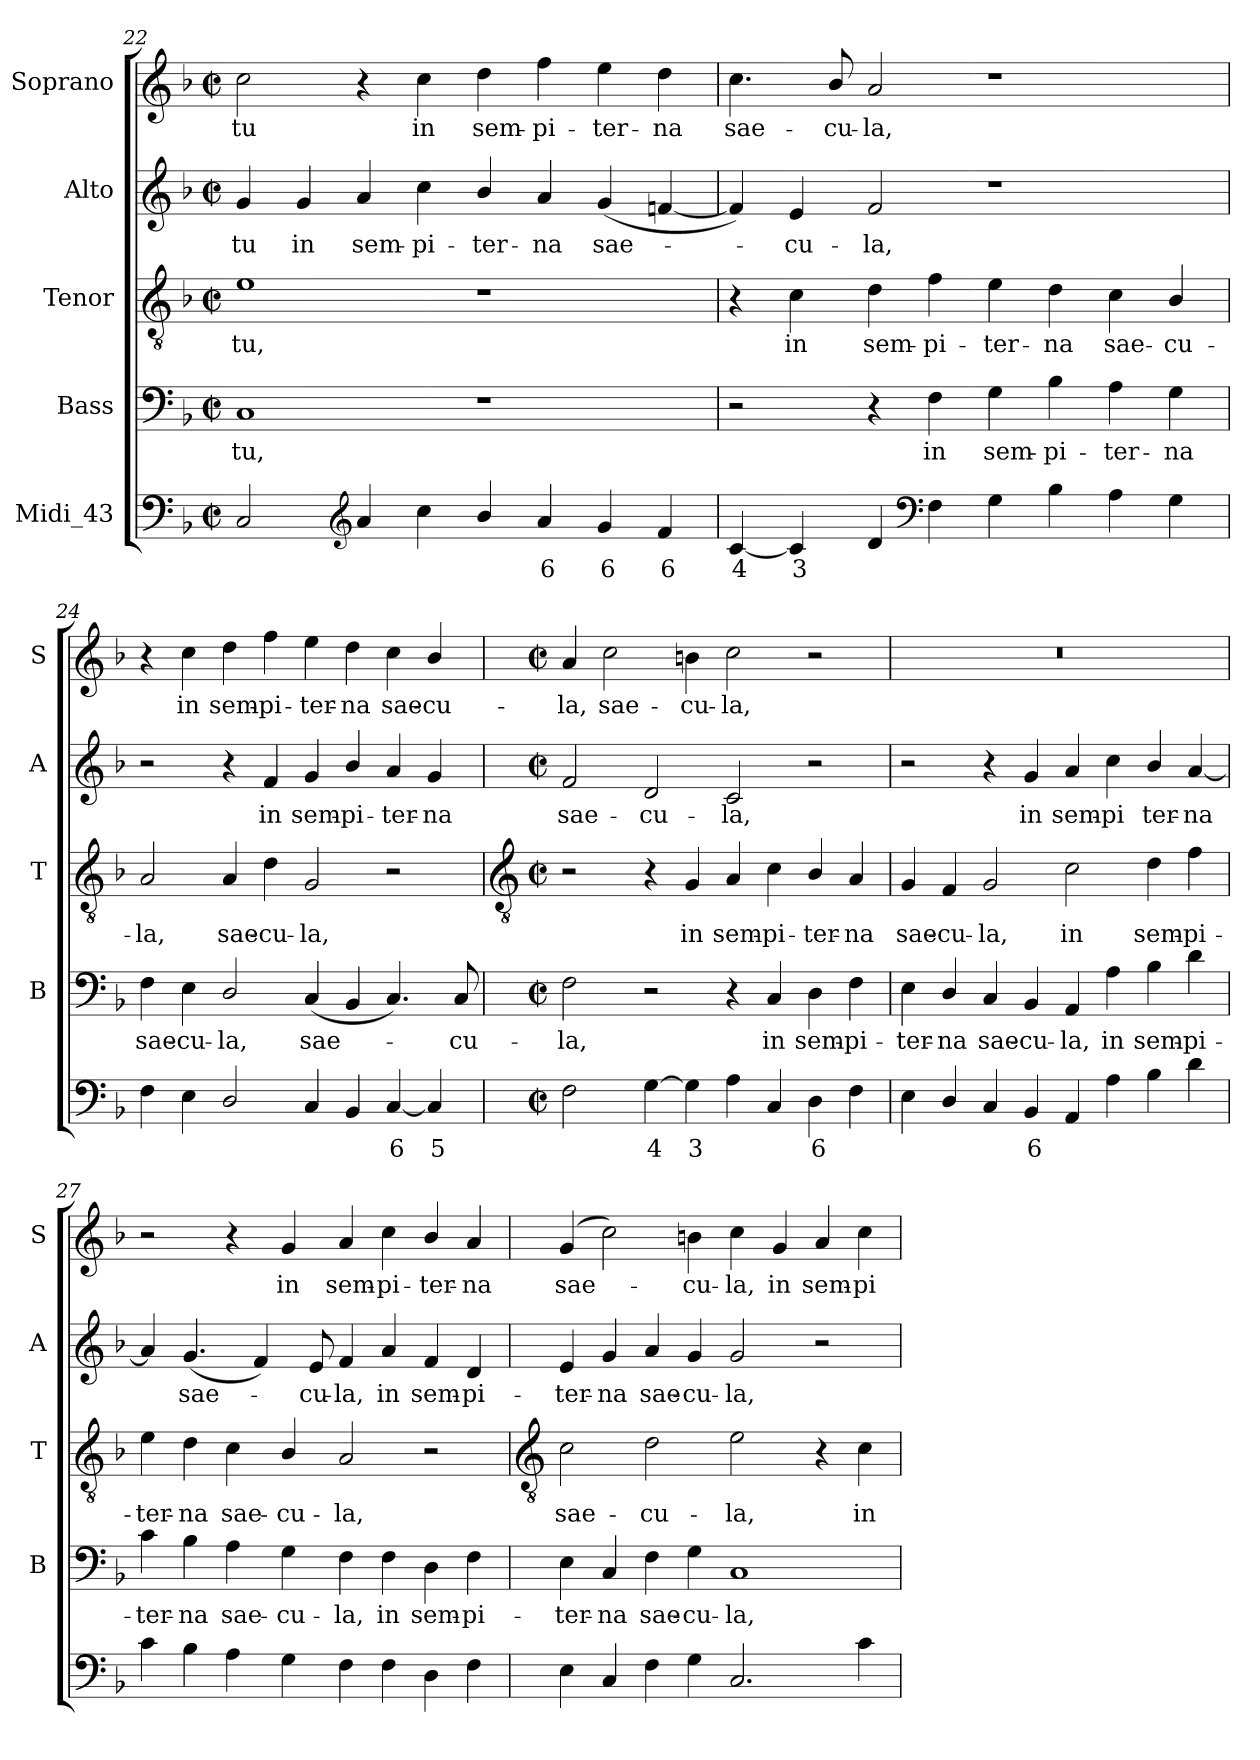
**kern	**text	**kern	**text	**kern	**text	**kern	**text	**kern	**text
*part5	*part5	*part4	*part4	*part3	*part3	*part2	*part2	*part1	*part1
*staff5	*staff5	*staff4	*staff4	*staff3	*staff3	*staff2	*staff2	*staff1	*staff1
*I"Midi_43	*	*I"Bass	*	*I"Tenor	*	*I"Alto	*	*I"Soprano	*
*	*	*I'B	*	*I'T	*	*I'A	*	*I'S	*
*clefF4	*	*clefF4	*	*clefGv2	*	*clefG2	*	*clefG2	*
*k[b-]	*	*k[b-]	*	*k[b-]	*	*k[b-]	*	*k[b-]	*
*F:	*	*F:	*	*F:	*	*F:	*	*F:	*
*M4/2	*	*M4/2	*	*M4/2	*	*M4/2	*	*M4/2	*
*met(c|)	*	*met(c|)	*	*met(c|)	*	*met(c|)	*	*met(c|)	*
=22	=22	=22	=22	=22	=22	=22	=22	=22	=22
!	!	!	!LO:LY:b	!	!LO:LY:b	!	!LO:LY:b	!	!LO:LY:b
2C	.	1C	-tu,	1e	-tu,	4g	-tu	2cc	-tu
!	!	!	!	!	!	!	!LO:LY:b	!	!
.	.	.	.	.	.	4g	in	.	.
*clefG2	*	*	*	*	*	*	*	*	*
!	!	!	!	!	!	!	!LO:LY:b	!	!
4a	.	.	.	.	.	4a	sem-	4r	.
!	!	!	!	!	!	!	!LO:LY:b	!	!LO:LY:b
4cc	.	.	.	.	.	4cc	-pi-	4cc	in
!	!	!	!	!	!	!	!LO:LY:b	!	!LO:LY:b
4b-/	.	1r	.	1r	.	4b-/	-ter-	4dd	sem-
!	!LO:LY:b	!	!	!	!	!	!LO:LY:b	!	!LO:LY:b
4a	6	.	.	.	.	4a	-na	4ff	-pi-
!	!LO:LY:b	!	!	!	!	!	!LO:LY:b	!	!LO:LY:b
4g	6	.	.	.	.	(<4g	sae-	4ee	-ter-
!	!LO:LY:b	!	!	!	!	!	!	!	!LO:LY:b
4f	6	.	.	.	.	[4fn	.	4dd	-na
=23	=23	=23	=23	=23	=23	=23	=23	=23	=23
!	!LO:LY:b	!	!	!	!	!	!	!	!LO:LY:b
[4c	4	2r	.	4r	.	4f])	.	4.cc	sae-
!	!LO:LY:b	!	!	!	!LO:LY:b	!	!LO:LY:b	!	!
4c]	3	.	.	4c	in	4e	cu-	.	.
!	!	!	!	!	!	!	!	!	!LO:LY:b
.	.	.	.	.	.	.	.	8b-/	-cu-
!	!	!	!	!	!LO:LY:b	!	!LO:LY:b	!	!LO:LY:b
4d	.	4r	.	4d	sem-	2f	-la,	2a	-la,
*clefF4	*	*	*	*	*	*	*	*	*
!	!	!	!LO:LY:b	!	!LO:LY:b	!	!	!	!
4F	.	4F	in	4f	-pi-	.	.	.	.
!	!	!	!LO:LY:b	!	!LO:LY:b	!	!	!	!
4G	.	4G	sem-	4e	-ter-	1r	.	1r	.
!	!	!	!LO:LY:b	!	!LO:LY:b	!	!	!	!
4B-	.	4B-	-pi-	4d	-na	.	.	.	.
!	!	!	!LO:LY:b	!	!LO:LY:b	!	!	!	!
4A	.	4A	-ter-	4c	sae-	.	.	.	.
!	!	!	!LO:LY:b	!	!LO:LY:b	!	!	!	!
4G	.	4G	-na	4B-/	-cu-	.	.	.	.
=24	=24	=24	=24	=24	=24	=24	=24	=24	=24
!	!	!	!LO:LY:b	!	!LO:LY:b	!	!	!	!
4F	.	4F	sae-	2A	-la,	2r	.	4r	.
!	!	!	!LO:LY:b	!	!	!	!	!	!LO:LY:b
4E	.	4E	-cu-	.	.	.	.	4cc	in
!	!	!	!LO:LY:b	!	!LO:LY:b	!	!	!	!LO:LY:b
2D/	.	2D/	-la,	4A	sae-	4r	.	4dd	sem-
!	!	!	!	!	!LO:LY:b	!	!LO:LY:b	!	!LO:LY:b
.	.	.	.	4d	-cu-	4f	in	4ff	-pi-
!	!	!	!LO:LY:b	!	!LO:LY:b	!	!LO:LY:b	!	!LO:LY:b
4C	.	(<4C	sae-	2G	-la,	4g	sem-	4ee	-ter-
!	!	!	!	!	!	!	!LO:LY:b	!	!LO:LY:b
4BB-	.	4BB-	.	.	.	4b-/	-pi-	4dd	-na
!	!LO:LY:b	!	!	!	!	!	!LO:LY:b	!	!LO:LY:b
[4C	6	4.C)	.	2r	.	4a	-ter-	4cc	sae-
!	!LO:LY:b	!	!	!	!	!	!LO:LY:b	!	!LO:LY:b
4C]	5	.	.	.	.	4g	-na	4b-/	-cu-
!	!	!	!LO:LY:b	!	!	!	!	!	!
.	.	8C	cu-	.	.	.	.	.	.
!!LO:LB:g=z
=25	=25	=25	=25	=25	=25	=25	=25	=25	=25
*	*	*	*	*clefGv2	*	*	*	*	*
*M4/2	*	*M4/2	*	*M4/2	*	*M4/2	*	*M4/2	*
*met(c|)	*	*met(c|)	*	*met(c|)	*	*met(c|)	*	*met(c|)	*
!	!	!	!LO:LY:b	!	!	!	!LO:LY:b	!	!LO:LY:b
2F	.	2F	-la,	2r	.	2f	sae-	4a	-la,
!	!	!	!	!	!	!	!	!	!LO:LY:b
.	.	.	.	.	.	.	.	2cc	sae-
!	!LO:LY:b	!	!	!	!	!	!LO:LY:b	!	!
[4G	4	2r	.	4r	.	2d	-cu-	.	.
!	!LO:LY:b	!	!	!	!LO:LY:b	!	!	!	!LO:LY:b
4G]	3	.	.	4G	in	.	.	4bn	-cu-
!	!	!	!	!	!LO:LY:b	!	!LO:LY:b	!	!LO:LY:b
4A	.	4r	.	4A	sem-	2c	-la,	2cc	-la,
!	!	!	!LO:LY:b	!	!LO:LY:b	!	!	!	!
4C	.	4C	in	4c	-pi-	.	.	.	.
!	!LO:LY:b	!	!LO:LY:b	!	!LO:LY:b	!	!	!	!
4D	6	4D	sem-	4B-/	-ter-	2r	.	2r	.
!	!	!	!LO:LY:b	!	!LO:LY:b	!	!	!	!
4F	.	4F	-pi-	4A	-na	.	.	.	.
=26	=26	=26	=26	=26	=26	=26	=26	=26	=26
!	!	!	!LO:LY:b	!	!LO:LY:b	!	!	!	!
4E	.	4E	-ter-	4G	sae-	2r	.	0r	.
!	!	!	!LO:LY:b	!	!LO:LY:b	!	!	!	!
4D/	.	4D/	-na	4F	-cu-	.	.	.	.
!	!	!	!LO:LY:b	!	!LO:LY:b	!	!	!	!
4C	.	4C	sae-	2G	-la,	4r	.	.	.
!	!LO:LY:b	!	!LO:LY:b	!	!	!	!LO:LY:b	!	!
4BB-	6	4BB-	-cu-	.	.	4g	in	.	.
!	!	!	!LO:LY:b	!	!LO:LY:b	!	!LO:LY:b	!	!
4AA	.	4AA	-la,	2c	in	4a	sem-	.	.
!	!	!	!LO:LY:b	!	!	!	!LO:LY:b	!	!
4A	.	4A	in	.	.	4cc	-pi	.	.
!	!	!	!LO:LY:b	!	!LO:LY:b	!	!LO:LY:b	!	!
4B-	.	4B-	sem-	4d	sem-	4b-/	ter-	.	.
!	!	!	!LO:LY:b	!	!LO:LY:b	!	!LO:LY:b	!	!
4d	.	4d	-pi-	4f	-pi-	[4a	-na	.	.
=27	=27	=27	=27	=27	=27	=27	=27	=27	=27
!	!	!	!LO:LY:b	!	!LO:LY:b	!	!	!	!
4c	.	4c	-ter-	4e	-ter-	4a]	.	2r	.
!	!	!	!LO:LY:b	!	!LO:LY:b	!	!LO:LY:b	!	!
4B-	.	4B-	-na	4d	-na	(<4.g	sae-	.	.
!	!	!	!LO:LY:b	!	!LO:LY:b	!	!	!	!
4A	.	4A	sae-	4c	sae-	.	.	4r	.
.	.	.	.	.	.	4f)	.	.	.
!	!	!	!LO:LY:b	!	!LO:LY:b	!	!	!	!LO:LY:b
4G	.	4G	-cu-	4B-/	-cu-	.	.	4g	in
!	!	!	!	!	!	!	!LO:LY:b	!	!
.	.	.	.	.	.	8e	cu-	.	.
!	!	!	!LO:LY:b	!	!LO:LY:b	!	!LO:LY:b	!	!LO:LY:b
4F	.	4F	-la,	2A	-la,	4f	-la,	4a	sem-
!	!	!	!LO:LY:b	!	!	!	!LO:LY:b	!	!LO:LY:b
4F	.	4F	in	.	.	4a	in	4cc	-pi-
!	!	!	!LO:LY:b	!	!	!	!LO:LY:b	!	!LO:LY:b
4D	.	4D	sem-	2r	.	4f	sem-	4b-/	-ter-
!	!	!	!LO:LY:b	!	!	!	!LO:LY:b	!	!LO:LY:b
4F	.	4F	-pi-	.	.	4d	-pi-	4a	-na
!!LO:LB:g=z
=28	=28	=28	=28	=28	=28	=28	=28	=28	=28
*	*	*	*	*clefGv2	*	*	*	*	*
!	!	!	!LO:LY:b	!	!LO:LY:b	!	!LO:LY:b	!	!LO:LY:b
4E	.	4E	-ter-	2c	sae-	4e	-ter-	(<4g	sae-
!	!	!	!LO:LY:b	!	!	!	!LO:LY:b	!	!
4C	.	4C	-na	.	.	4g	-na	2cc)	.
!	!	!	!LO:LY:b	!	!LO:LY:b	!	!LO:LY:b	!	!
4F	.	4F	sae-	2d	-cu-	4a	sae-	.	.
!	!	!	!LO:LY:b	!	!	!	!LO:LY:b	!	!LO:LY:b
4G	.	4G	-cu-	.	.	4g	-cu-	4bn	cu-
!	!	!	!LO:LY:b	!	!LO:LY:b	!	!LO:LY:b	!	!LO:LY:b
2.C	.	1C	-la,	2e	-la,	2g	-la,	4cc	-la,
!	!	!	!	!	!	!	!	!	!LO:LY:b
.	.	.	.	.	.	.	.	4g	in
!	!	!	!	!	!	!	!	!	!LO:LY:b
.	.	.	.	4r	.	2r	.	4a	sem-
!	!	!	!	!	!LO:LY:b	!	!	!	!LO:LY:b
4c	.	.	.	4c	in	.	.	4cc	-pi-
=	=	=	=	=	=	=	=	=	=
*-	*-	*-	*-	*-	*-	*-	*-	*-	*-
